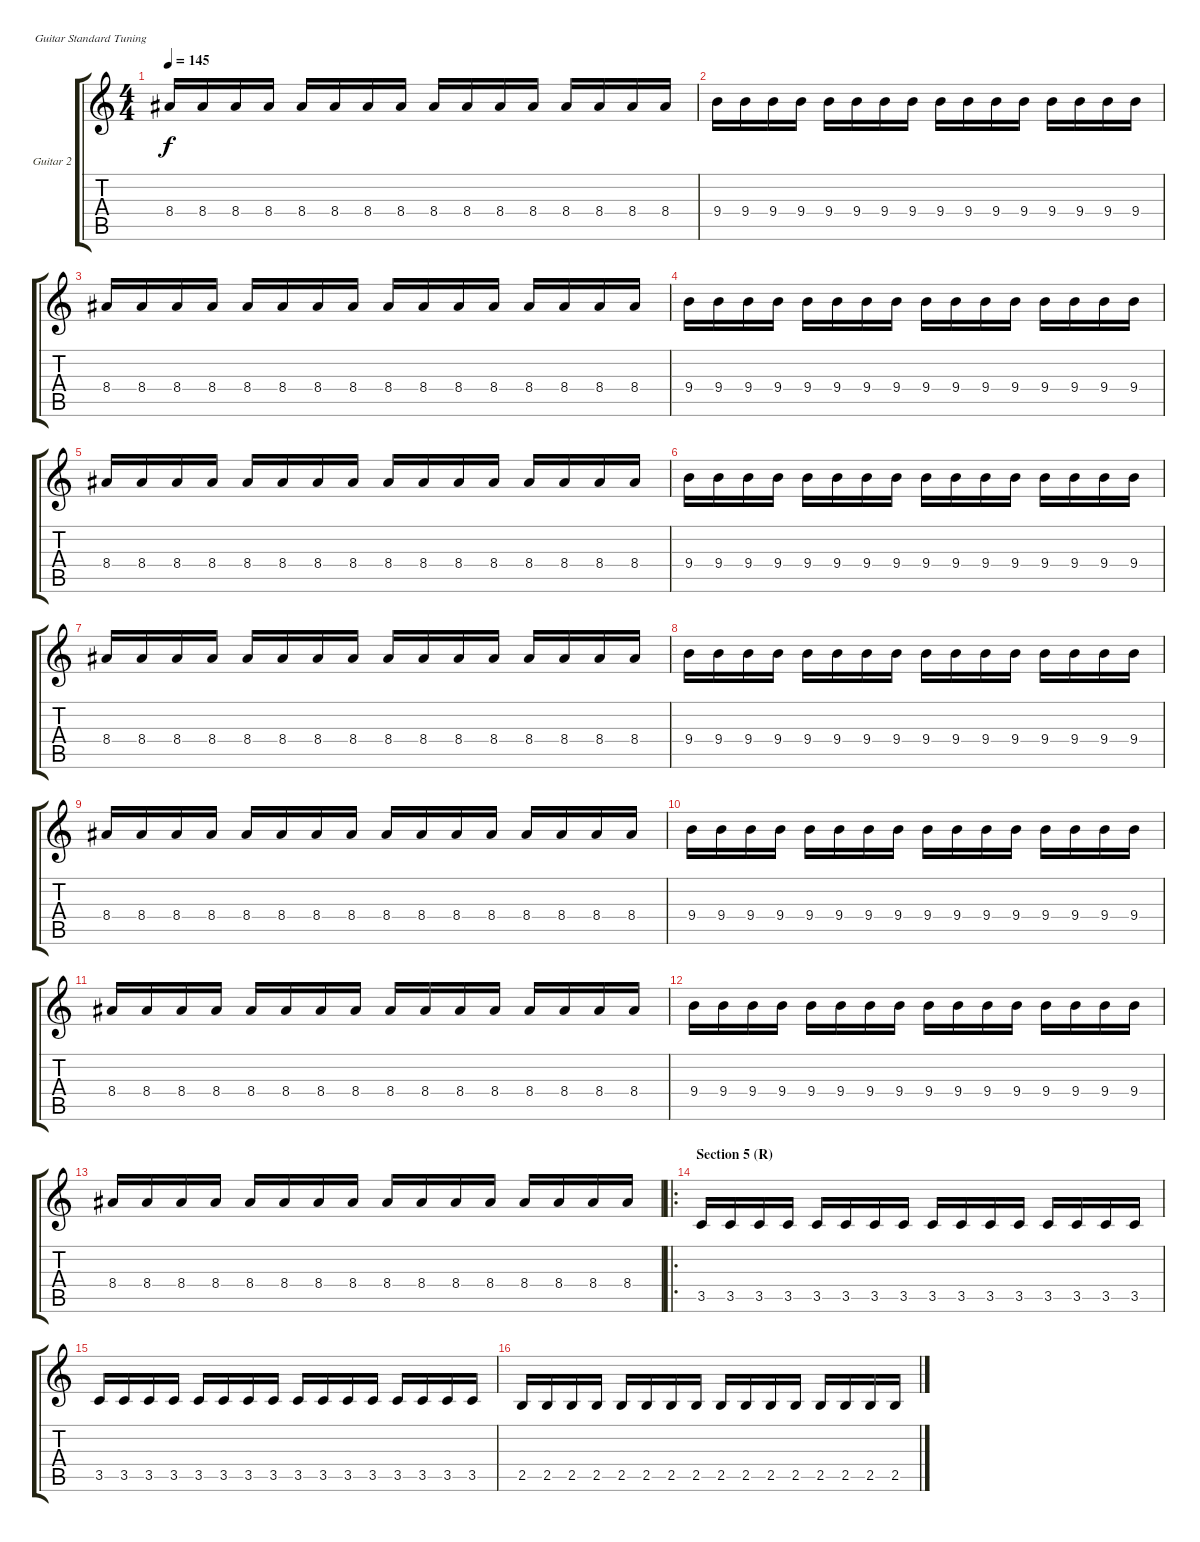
\defaultSystemsLayout 4
\bracketExtendMode groupsimilarinstruments
\firstSystemTrackNameOrientation horizontal
\otherSystemsTrackNameOrientation horizontal
\track ("Guitar 2" "Guitar 2") {instrument distortionguitar}
\staff {score tabs}
\tuning (E4 B3 G3 D3 A2 E2)
\ts (4 4)
\tempo 145
\clef g2
\ks c
8.4.16{dy f} 8.4.16 8.4.16 8.4.16 8.4.16 8.4.16 8.4.16 8.4.16 8.4.16 8.4.16 8.4.16 8.4.16 8.4.16 8.4.16 8.4.16 8.4.16 |
9.4.16 9.4.16 9.4.16 9.4.16 9.4.16 9.4.16 9.4.16 9.4.16 9.4.16 9.4.16 9.4.16 9.4.16 9.4.16 9.4.16 9.4.16 9.4.16 |
8.4.16 8.4.16 8.4.16 8.4.16 8.4.16 8.4.16 8.4.16 8.4.16 8.4.16 8.4.16 8.4.16 8.4.16 8.4.16 8.4.16 8.4.16 8.4.16 |
\scale
0.373737 9.4.16 9.4.16 9.4.16 9.4.16 9.4.16 9.4.16 9.4.16 9.4.16 9.4.16 9.4.16 9.4.16 9.4.16 9.4.16 9.4.16 9.4.16 9.4.16 |
\scale
0.32381 8.4.16 8.4.16 8.4.16 8.4.16 8.4.16 8.4.16 8.4.16 8.4.16 8.4.16 8.4.16 8.4.16 8.4.16 8.4.16 8.4.16 8.4.16 8.4.16 |
\scale
0.352381 9.4.16 9.4.16 9.4.16 9.4.16 9.4.16 9.4.16 9.4.16 9.4.16 9.4.16 9.4.16 9.4.16 9.4.16 9.4.16 9.4.16 9.4.16 9.4.16 |
\scale
0.32381 8.4.16 8.4.16 8.4.16 8.4.16 8.4.16 8.4.16 8.4.16 8.4.16 8.4.16 8.4.16 8.4.16 8.4.16 8.4.16 8.4.16 8.4.16 8.4.16 |
9.4.16 9.4.16 9.4.16 9.4.16 9.4.16 9.4.16 9.4.16 9.4.16 9.4.16 9.4.16 9.4.16 9.4.16 9.4.16 9.4.16 9.4.16 9.4.16 |
8.4.16 8.4.16 8.4.16 8.4.16 8.4.16 8.4.16 8.4.16 8.4.16 8.4.16 8.4.16 8.4.16 8.4.16 8.4.16 8.4.16 8.4.16 8.4.16 |
9.4.16 9.4.16 9.4.16 9.4.16 9.4.16 9.4.16 9.4.16 9.4.16 9.4.16 9.4.16 9.4.16 9.4.16 9.4.16 9.4.16 9.4.16 9.4.16 |
8.4.16 8.4.16 8.4.16 8.4.16 8.4.16 8.4.16 8.4.16 8.4.16 8.4.16 8.4.16 8.4.16 8.4.16 8.4.16 8.4.16 8.4.16 8.4.16 |
9.4.16 9.4.16 9.4.16 9.4.16 9.4.16 9.4.16 9.4.16 9.4.16 9.4.16 9.4.16 9.4.16 9.4.16 9.4.16 9.4.16 9.4.16 9.4.16 |
8.4.16 8.4.16 8.4.16 8.4.16 8.4.16 8.4.16 8.4.16 8.4.16 8.4.16 8.4.16 8.4.16 8.4.16 8.4.16 8.4.16 8.4.16 8.4.16 |
\ro
\section ("" "Section 5 (R)")
\scale
0.373737 3.5.16 3.5.16 3.5.16 3.5.16 3.5.16 3.5.16 3.5.16 3.5.16 3.5.16 3.5.16 3.5.16 3.5.16 3.5.16 3.5.16 3.5.16 3.5.16 |
\scale
0.313131 3.5.16 3.5.16 3.5.16 3.5.16 3.5.16 3.5.16 3.5.16 3.5.16 3.5.16 3.5.16 3.5.16 3.5.16 3.5.16 3.5.16 3.5.16 3.5.16 |
\scale
0.313131 2.5.16 2.5.16 2.5.16 2.5.16 2.5.16 2.5.16 2.5.16 2.5.16 2.5.16 2.5.16 2.5.16 2.5.16 2.5.16 2.5.16 2.5.16 2.5.16
